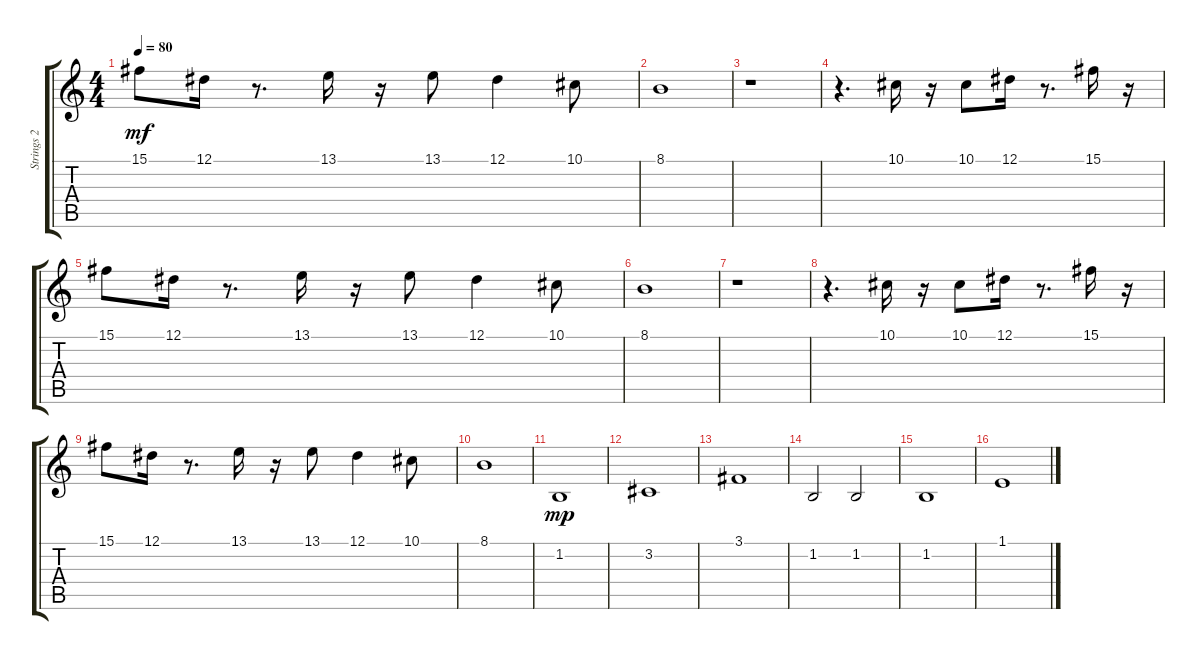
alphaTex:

\track ("Strings 2" "Strings 2") {instrument stringensemble1}
\staff {score tabs}
\tuning (Eb4 Bb3 Gb3 Db3 Ab2 Eb2) {hide}
\ts (4 4)
\tempo 80
\clef g2
\ks c
15.1.8{dy mf} 12.1.16 r.8{d} 13.1.16 r.16 13.1.8 12.1.4 10.1.8 |
8.1.1 |
r.1 |
r.4{d} 10.1.16 r.16 10.1.8 12.1.16 r.8{d} 15.1.16 r.16 |
15.1.8 12.1.16 r.8{d} 13.1.16 r.16 13.1.8 12.1.4 10.1.8 |
8.1.1 |
r.1 |
r.4{d} 10.1.16 r.16 10.1.8 12.1.16 r.8{d} 15.1.16 r.16 |
15.1.8 12.1.16 r.8{d} 13.1.16 r.16 13.1.8 12.1.4 10.1.8 |
8.1.1 |
1.2.1{dy mp} |
3.2.1 |
3.1.1 |
1.2.2 1.2.2 |
1.2.1 |
1.1.1
